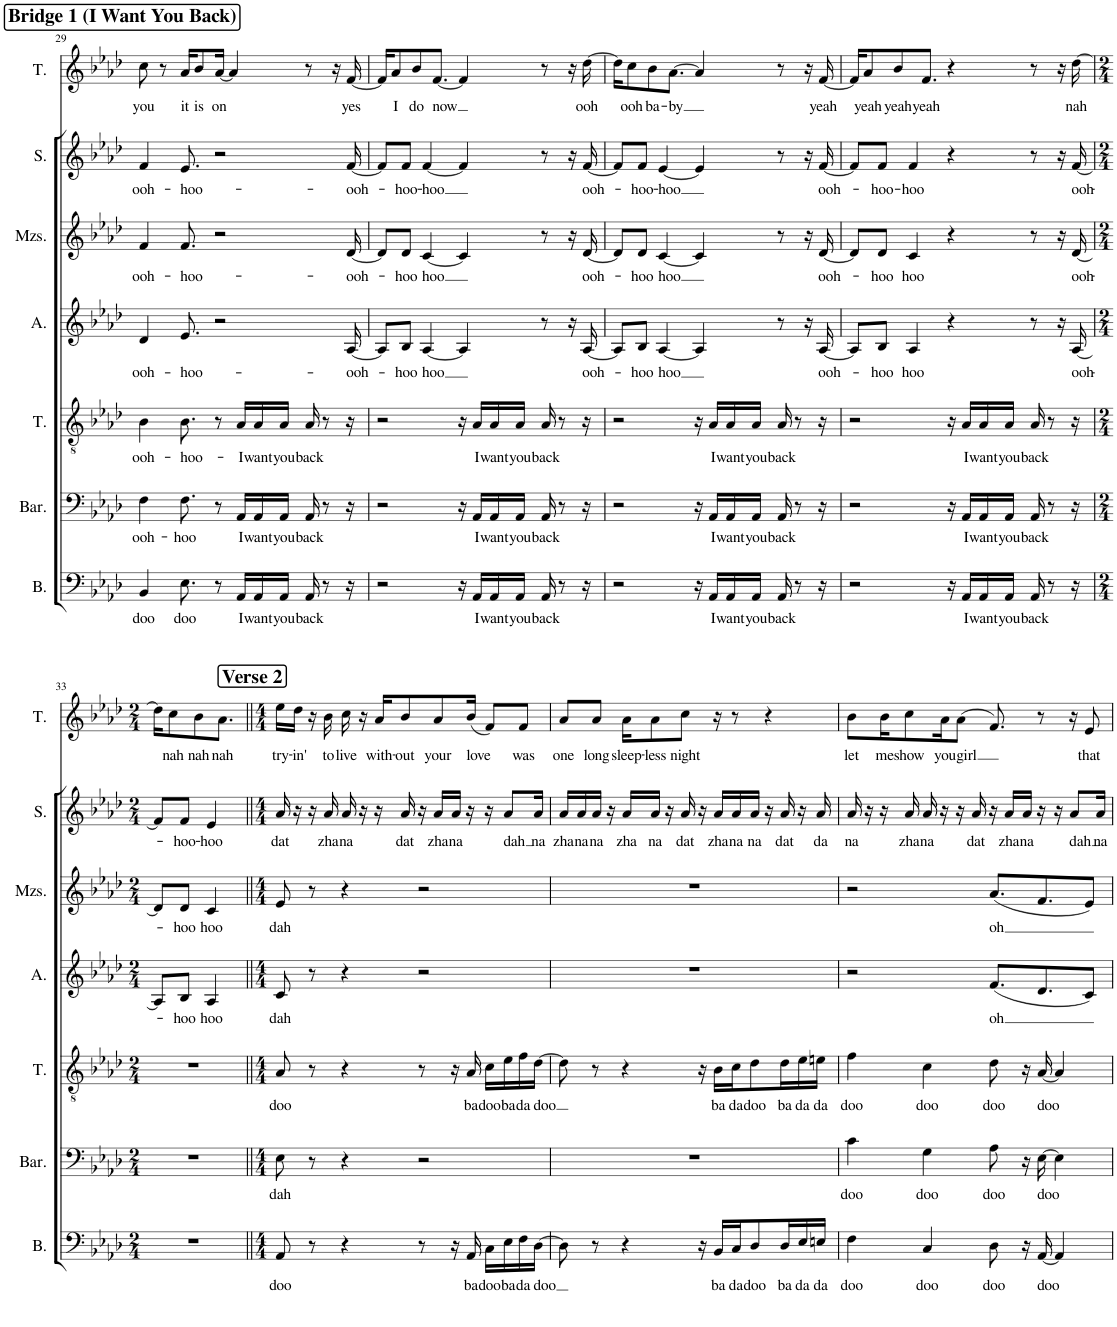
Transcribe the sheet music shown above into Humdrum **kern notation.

**kern	**text	**kern	**text	**kern	**text	**kern	**text	**kern	**text	**kern	**text	**kern	**text
*part7	*part7	*part6	*part6	*part5	*part5	*part4	*part4	*part3	*part3	*part2	*part2	*part1	*part1
*staff7	*staff7	*staff6	*staff6	*staff5	*staff5	*staff4	*staff4	*staff3	*staff3	*staff2	*staff2	*staff1	*staff1
*I"Bass	*	*I"Baritone	*	*I"Tenor	*	*I"Alto	*	*I"Mezzo-soprano	*	*I"Soprano	*	*I"&quot;Tenor&quot;	*
*I'B.	*	*I'Bar.	*	*I'T.	*	*I'A.	*	*I'Mzs.	*	*I'S.	*	*I'T.	*
!!LO:PB:g=z
*clefF4	*	*clefF4	*	*clefGv2	*	*clefG2	*	*clefG2	*	*clefG2	*	*clefG2	*
*k[b-e-a-d-]	*	*k[b-e-a-d-]	*	*k[b-e-a-d-]	*	*k[b-e-a-d-]	*	*k[b-e-a-d-]	*	*k[b-e-a-d-]	*	*k[b-e-a-d-]	*
*M4/4	*	*M4/4	*	*M4/4	*	*M4/4	*	*M4/4	*	*M4/4	*	*M4/4	*
!!LO:REH:place=s1:a:B:cj:fs=14:t=Bridge 1 (I Want You Back)
=29	=29	=29	=29	=29	=29	=29	=29	=29	=29	=29	=29	=29	=29
!	!LO:LY:b	!	!LO:LY:b	!	!LO:LY:b	!	!LO:LY:b	!	!LO:LY:b	!	!LO:LY:b	!	!LO:LY:b
4BB-/	doo	4F\	ooh-	4B-\	ooh-	4d-/	ooh-	4f/	ooh-	4f/	ooh-	8cc\	you
.	.	.	.	.	.	.	.	.	.	.	.	8r	.
!	!LO:LY:b	!	!LO:LY:b	!	!LO:LY:b	!	!LO:LY:b	!	!LO:LY:b	!	!LO:LY:b	!	!LO:LY:b
8.E-\	doo	8.F\	hoo	8.B-\	-hoo-	8.e-/	-hoo-	8.f/	-hoo-	8.e-/	-hoo-	16a-/KL	it
!	!	!	!	!	!	!	!	!	!	!	!	!	!LO:LY:b
.	.	.	.	.	.	.	.	.	.	.	.	8b-/	is
!	!	!	!	!	!	!	!	!	!	!	!	!	!LO:LY:b
8r	.	8r	.	8r	.	2r	.	2r	.	2r	.	[16a-/Jk	on
.	.	.	.	.	.	.	.	.	.	.	.	4a-/]	.
!	!LO:LY:b	!	!LO:LY:b	!	!LO:LY:b	!	!	!	!	!	!	!	!
16AA-/LL	I	16AA-/LL	I	16A-/LL	I	.	.	.	.	.	.	.	.
!	!LO:LY:b	!	!LO:LY:b	!	!LO:LY:b	!	!	!	!	!	!	!	!
16AA-/	want	16AA-/	want	16A-/	want	.	.	.	.	.	.	.	.
!	!LO:LY:b	!	!LO:LY:b	!	!LO:LY:b	!	!	!	!	!	!	!	!
16AA-/JJ	you	16AA-/JJ	you	16A-/JJ	you	.	.	.	.	.	.	.	.
!	!LO:LY:b	!	!LO:LY:b	!	!LO:LY:b	!	!	!	!	!	!	!	!
16AA-/	back	16AA-/	back	16A-/	back	.	.	.	.	.	.	8r	.
8r	.	8r	.	8r	.	.	.	.	.	.	.	.	.
.	.	.	.	.	.	.	.	.	.	.	.	16r	.
!	!	!	!	!	!	!	!LO:LY:b	!	!LO:LY:b	!	!LO:LY:b	!	!LO:LY:b
16r	.	16r	.	16r	.	[16A-/	ooh-	[16d-/	ooh-	[16f/	ooh-	[16f/	yes
=30	=30	=30	=30	=30	=30	=30	=30	=30	=30	=30	=30	=30	=30
2r	.	2r	.	2r	.	8A-/L]	.	8d-/L]	.	8f/L]	.	16f/KL]	.
!	!	!	!	!	!	!	!	!	!	!	!	!	!LO:LY:b
.	.	.	.	.	.	.	.	.	.	.	.	8a-/	I
!	!	!	!	!	!	!	!LO:LY:b	!	!LO:LY:b	!	!LO:LY:b	!	!
.	.	.	.	.	.	8B-/J	-hoo	8d-/J	-hoo	8f/J	-hoo-	.	.
!	!	!	!	!	!	!	!	!	!	!	!	!	!LO:LY:b
.	.	.	.	.	.	.	.	.	.	.	.	8b-/	do
!	!	!	!	!	!	!	!LO:LY:b	!	!LO:LY:b	!	!LO:LY:b	!	!
.	.	.	.	.	.	[4A-/	hoo	[4c/	hoo	[4f/	-hoo	.	.
!	!	!	!	!	!	!	!	!	!	!	!	!	!LO:LY:b
.	.	.	.	.	.	.	.	.	.	.	.	[8.f/J	now
16r	.	16r	.	16r	.	4A-/]	.	4c/]	.	4f/]	.	4f/]	.
!	!LO:LY:b	!	!LO:LY:b	!	!LO:LY:b	!	!	!	!	!	!	!	!
16AA-/LL	I	16AA-/LL	I	16A-/LL	I	.	.	.	.	.	.	.	.
!	!LO:LY:b	!	!LO:LY:b	!	!LO:LY:b	!	!	!	!	!	!	!	!
16AA-/	want	16AA-/	want	16A-/	want	.	.	.	.	.	.	.	.
!	!LO:LY:b	!	!LO:LY:b	!	!LO:LY:b	!	!	!	!	!	!	!	!
16AA-/JJ	you	16AA-/JJ	you	16A-/JJ	you	.	.	.	.	.	.	.	.
!	!LO:LY:b	!	!LO:LY:b	!	!LO:LY:b	!	!	!	!	!	!	!	!
16AA-/	back	16AA-/	back	16A-/	back	8r	.	8r	.	8r	.	8r	.
8r	.	8r	.	8r	.	.	.	.	.	.	.	.	.
.	.	.	.	.	.	16r	.	16r	.	16r	.	16r	.
!	!	!	!	!	!	!	!LO:LY:b	!	!LO:LY:b	!	!LO:LY:b	!	!LO:LY:b
16r	.	16r	.	16r	.	[16A-/	ooh-	[16d-/	ooh-	[16f/	ooh-	[16dd-\	ooh
=31	=31	=31	=31	=31	=31	=31	=31	=31	=31	=31	=31	=31	=31
2r	.	2r	.	2r	.	8A-/L]	.	8d-/L]	.	8f/L]	.	16dd-\KL]	.
!	!	!	!	!	!	!	!	!	!	!	!	!	!LO:LY:b
.	.	.	.	.	.	.	.	.	.	.	.	8cc\	ooh
!	!	!	!	!	!	!	!LO:LY:b	!	!LO:LY:b	!	!LO:LY:b	!	!
.	.	.	.	.	.	8B-/J	-hoo	8d-/J	-hoo	8f/J	-hoo-	.	.
!	!	!	!	!	!	!	!	!	!	!	!	!	!LO:LY:b
.	.	.	.	.	.	.	.	.	.	.	.	8b-\	ba-
!	!	!	!	!	!	!	!LO:LY:b	!	!LO:LY:b	!	!LO:LY:b	!	!
.	.	.	.	.	.	[4A-/	hoo	[4c/	hoo	[4e-/	-hoo	.	.
!	!	!	!	!	!	!	!	!	!	!	!	!	!LO:LY:b
.	.	.	.	.	.	.	.	.	.	.	.	[8.a-\J	-by
16r	.	16r	.	16r	.	4A-/]	.	4c/]	.	4e-/]	.	4a-/]	.
!	!LO:LY:b	!	!LO:LY:b	!	!LO:LY:b	!	!	!	!	!	!	!	!
16AA-/LL	I	16AA-/LL	I	16A-/LL	I	.	.	.	.	.	.	.	.
!	!LO:LY:b	!	!LO:LY:b	!	!LO:LY:b	!	!	!	!	!	!	!	!
16AA-/	want	16AA-/	want	16A-/	want	.	.	.	.	.	.	.	.
!	!LO:LY:b	!	!LO:LY:b	!	!LO:LY:b	!	!	!	!	!	!	!	!
16AA-/JJ	you	16AA-/JJ	you	16A-/JJ	you	.	.	.	.	.	.	.	.
!	!LO:LY:b	!	!LO:LY:b	!	!LO:LY:b	!	!	!	!	!	!	!	!
16AA-/	back	16AA-/	back	16A-/	back	8r	.	8r	.	8r	.	8r	.
8r	.	8r	.	8r	.	.	.	.	.	.	.	.	.
.	.	.	.	.	.	16r	.	16r	.	16r	.	16r	.
!	!	!	!	!	!	!	!LO:LY:b	!	!LO:LY:b	!	!LO:LY:b	!	!LO:LY:b
16r	.	16r	.	16r	.	[16A-/	ooh-	[16d-/	ooh-	[16f/	ooh-	[16f/	yeah
=32	=32	=32	=32	=32	=32	=32	=32	=32	=32	=32	=32	=32	=32
2r	.	2r	.	2r	.	8A-/L]	.	8d-/L]	.	8f/L]	.	16f/KL]	.
!	!	!	!	!	!	!	!	!	!	!	!	!	!LO:LY:b
.	.	.	.	.	.	.	.	.	.	.	.	8a-/	yeah
!	!	!	!	!	!	!	!LO:LY:b	!	!LO:LY:b	!	!LO:LY:b	!	!
.	.	.	.	.	.	8B-/J	-hoo	8d-/J	-hoo	8f/J	-hoo-	.	.
!	!	!	!	!	!	!	!	!	!	!	!	!	!LO:LY:b
.	.	.	.	.	.	.	.	.	.	.	.	8b-/	yeah
!	!	!	!	!	!	!	!LO:LY:b	!	!LO:LY:b	!	!LO:LY:b	!	!
.	.	.	.	.	.	4A-/	hoo	4c/	hoo	4f/	-hoo	.	.
!	!	!	!	!	!	!	!	!	!	!	!	!	!LO:LY:b
.	.	.	.	.	.	.	.	.	.	.	.	8.f/J	yeah
16r	.	16r	.	16r	.	4r	.	4r	.	4r	.	4r	.
!	!LO:LY:b	!	!LO:LY:b	!	!LO:LY:b	!	!	!	!	!	!	!	!
16AA-/LL	I	16AA-/LL	I	16A-/LL	I	.	.	.	.	.	.	.	.
!	!LO:LY:b	!	!LO:LY:b	!	!LO:LY:b	!	!	!	!	!	!	!	!
16AA-/	want	16AA-/	want	16A-/	want	.	.	.	.	.	.	.	.
!	!LO:LY:b	!	!LO:LY:b	!	!LO:LY:b	!	!	!	!	!	!	!	!
16AA-/JJ	you	16AA-/JJ	you	16A-/JJ	you	.	.	.	.	.	.	.	.
!	!LO:LY:b	!	!LO:LY:b	!	!LO:LY:b	!	!	!	!	!	!	!	!
16AA-/	back	16AA-/	back	16A-/	back	8r	.	8r	.	8r	.	8r	.
8r	.	8r	.	8r	.	.	.	.	.	.	.	.	.
.	.	.	.	.	.	16r	.	16r	.	16r	.	16r	.
!	!	!	!	!	!	!	!LO:LY:b	!	!LO:LY:b	!	!LO:LY:b	!	!LO:LY:b
16r	.	16r	.	16r	.	[16A-/	ooh-	[16d-/	ooh-	[16f/	ooh-	[16dd-\	nah
!!LO:LB:g=z
=33	=33	=33	=33	=33	=33	=33	=33	=33	=33	=33	=33	=33	=33
*M2/4	*	*M2/4	*	*M2/4	*	*M2/4	*	*M2/4	*	*M2/4	*	*M2/4	*
2r	.	2r	.	2r	.	8A-/L]	.	8d-/L]	.	8f/L]	.	16dd-\KL]	.
!	!	!	!	!	!	!	!	!	!	!	!	!	!LO:LY:b
.	.	.	.	.	.	.	.	.	.	.	.	8cc\	nah
!	!	!	!	!	!	!	!LO:LY:b	!	!LO:LY:b	!	!LO:LY:b	!	!
.	.	.	.	.	.	8B-/J	-hoo	8d-/J	-hoo	8f/J	-hoo-	.	.
!	!	!	!	!	!	!	!	!	!	!	!	!	!LO:LY:b
.	.	.	.	.	.	.	.	.	.	.	.	8b-\	nah
!	!	!	!	!	!	!	!LO:LY:b	!	!LO:LY:b	!	!LO:LY:b	!	!
.	.	.	.	.	.	4A-/	hoo	4c/	hoo	4e-/	-hoo	.	.
!	!	!	!	!	!	!	!	!	!	!	!	!	!LO:LY:b
.	.	.	.	.	.	.	.	.	.	.	.	8.a-\J	nah
!!LO:REH:place=s1:a:B:cj:fs=14:t=Verse 2
=34||	=34||	=34||	=34||	=34||	=34||	=34||	=34||	=34||	=34||	=34||	=34||	=34||	=34||
*M4/4	*	*M4/4	*	*M4/4	*	*M4/4	*	*M4/4	*	*M4/4	*	*M4/4	*
!	!LO:LY:b	!	!LO:LY:b	!	!LO:LY:b	!	!LO:LY:b	!	!LO:LY:b	!	!LO:LY:b	!	!LO:LY:b
8AA-/	doo	8E-\	dah	8A-/	doo	8c/	dah	8e-/	dah	16a-/	dat	16ee-\LL	try-
!	!	!	!	!	!	!	!	!	!	!	!	!	!LO:LY:b
.	.	.	.	.	.	.	.	.	.	16r	.	16dd-\JJ	-in'
8r	.	8r	.	8r	.	8r	.	8r	.	16r	.	16r	.
!	!	!	!	!	!	!	!	!	!	!	!LO:LY:b	!	!LO:LY:b
.	.	.	.	.	.	.	.	.	.	16a-/	zha	16b-\	to
!	!	!	!	!	!	!	!	!	!	!	!LO:LY:b	!	!LO:LY:b
4r	.	4r	.	4r	.	4r	.	4r	.	16a-/	na	16cc\	live
.	.	.	.	.	.	.	.	.	.	16r	.	16r	.
!	!	!	!	!	!	!	!	!	!	!	!	!	!LO:LY:b
.	.	.	.	.	.	.	.	.	.	16r	.	16a-/KL	with-
!	!	!	!	!	!	!	!	!	!	!	!LO:LY:b	!	!LO:LY:b
.	.	.	.	.	.	.	.	.	.	16a-/	dat	8b-/	-out
8r	.	2r	.	8r	.	2r	.	2r	.	16r	.	.	.
!	!	!	!	!	!	!	!	!	!	!	!LO:LY:b	!	!LO:LY:b
.	.	.	.	.	.	.	.	.	.	16a-/LL	zha	8a-/	your
!	!	!	!	!	!	!	!	!	!	!	!LO:LY:b	!	!
16r	.	.	.	16r	.	.	.	.	.	16a-/JJ	na	.	.
!	!LO:LY:b	!	!	!	!LO:LY:b	!	!	!	!	!	!	!	!LO:LY:b
16AA-/	ba	.	.	16A-/	ba	.	.	.	.	16r	.	(16b-/Jk	love
!	!LO:LY:b	!	!	!	!LO:LY:b	!	!	!	!	!	!	!	!
16C\LL	doo	.	.	16c\LL	doo	.	.	.	.	16r	.	8f/L)	.
!	!LO:LY:b	!	!	!	!LO:LY:b	!	!	!	!	!	!LO:LY:b	!	!
16E-\	ba	.	.	16e-\	ba	.	.	.	.	8a-/L	dah	.	.
!	!LO:LY:b	!	!	!	!LO:LY:b	!	!	!	!	!	!	!	!LO:LY:b
16F\	da	.	.	16f\	da	.	.	.	.	.	.	8f/J	was
!	!LO:LY:b	!	!	!	!LO:LY:b	!	!	!	!	!	!LO:LY:b	!	!
[16D-\JJ	doo	.	.	[16d-\JJ	doo	.	.	.	.	16a-/Jk	na	.	.
=35	=35	=35	=35	=35	=35	=35	=35	=35	=35	=35	=35	=35	=35
!	!	!	!	!	!	!	!	!	!	!	!LO:LY:b	!	!LO:LY:b
8D-\]	.	1r	.	8d-\]	.	1r	.	1r	.	16a-/LL	zha	8a-/L	one
!	!	!	!	!	!	!	!	!	!	!	!LO:LY:b	!	!
.	.	.	.	.	.	.	.	.	.	16a-/	na	.	.
!	!	!	!	!	!	!	!	!	!	!	!LO:LY:b	!	!LO:LY:b
8r	.	.	.	8r	.	.	.	.	.	16a-/JJ	na	8a-/J	long
.	.	.	.	.	.	.	.	.	.	16r	.	.	.
!	!	!	!	!	!	!	!	!	!	!	!LO:LY:b	!	!LO:LY:b
4r	.	.	.	4r	.	.	.	.	.	16a-/LL	zha	16a-\KL	sleep-
!	!	!	!	!	!	!	!	!	!	!	!LO:LY:b	!	!LO:LY:b
.	.	.	.	.	.	.	.	.	.	16a-/JJ	na	8a-\	-less
.	.	.	.	.	.	.	.	.	.	16r	.	.	.
!	!	!	!	!	!	!	!	!	!	!	!LO:LY:b	!	!LO:LY:b
.	.	.	.	.	.	.	.	.	.	16a-/	dat	8cc\J	night
16r	.	.	.	16r	.	.	.	.	.	16r	.	.	.
!	!LO:LY:b	!	!	!	!LO:LY:b	!	!	!	!	!	!LO:LY:b	!	!
16BB-/LL	ba	.	.	16B-\LL	ba	.	.	.	.	16a-/LL	zha	16r	.
!	!LO:LY:b	!	!	!	!LO:LY:b	!	!	!	!	!	!LO:LY:b	!	!
16C/J	da	.	.	16c\J	da	.	.	.	.	16a-/	na	8r	.
!	!LO:LY:b	!	!	!	!LO:LY:b	!	!	!	!	!	!LO:LY:b	!	!
8D-/	doo	.	.	8d-\	doo	.	.	.	.	16a-/JJ	na	.	.
.	.	.	.	.	.	.	.	.	.	16r	.	4r	.
!	!LO:LY:b	!	!	!	!LO:LY:b	!	!	!	!	!	!LO:LY:b	!	!
16D-/L	ba	.	.	16d-\L	ba	.	.	.	.	16a-/	dat	.	.
!	!LO:LY:b	!	!	!	!LO:LY:b	!	!	!	!	!	!	!	!
16E-/	da	.	.	16e-\	da	.	.	.	.	16r	.	.	.
!	!LO:LY:b	!	!	!	!LO:LY:b	!	!	!	!	!	!LO:LY:b	!	!
16En/JJ	da	.	.	16en\JJ	da	.	.	.	.	16a-/	da	.	.
=36	=36	=36	=36	=36	=36	=36	=36	=36	=36	=36	=36	=36	=36
!	!LO:LY:b	!	!LO:LY:b	!	!LO:LY:b	!	!	!	!	!	!LO:LY:b	!	!LO:LY:b
4F\	doo	4c\	doo	4f\	doo	2r	.	2r	.	16a-/	na	8b-\L	let
.	.	.	.	.	.	.	.	.	.	16r	.	.	.
!	!	!	!	!	!	!	!	!	!	!	!	!	!LO:LY:b
.	.	.	.	.	.	.	.	.	.	16r	.	16b-\K	me
!	!	!	!	!	!	!	!	!	!	!	!LO:LY:b	!	!LO:LY:b
.	.	.	.	.	.	.	.	.	.	16a-/	zha	8cc\	show
!	!LO:LY:b	!	!LO:LY:b	!	!LO:LY:b	!	!	!	!	!	!LO:LY:b	!	!
4C/	doo	4G\	doo	4c\	doo	.	.	.	.	16a-/	na	.	.
!	!	!	!	!	!	!	!	!	!	!	!	!	!LO:LY:b
.	.	.	.	.	.	.	.	.	.	16r	.	16a-\K	you
!	!	!	!	!	!	!	!	!	!	!	!	!	!LO:LY:b
.	.	.	.	.	.	.	.	.	.	16r	.	(8a-\J	girl
!	!	!	!	!	!	!	!	!	!	!	!LO:LY:b	!	!
.	.	.	.	.	.	.	.	.	.	16a-/	dat	.	.
!	!LO:LY:b	!	!LO:LY:b	!	!LO:LY:b	!	!LO:LY:b	!	!LO:LY:b	!	!	!	!
8D-\	doo	8A-\	doo	8d-\	doo	(8.f/L	oh	(8.a-/L	oh	16r	.	8.f/)	.
!	!	!	!	!	!	!	!	!	!	!	!LO:LY:b	!	!
.	.	.	.	.	.	.	.	.	.	16a-/LL	zha	.	.
!	!	!	!	!	!	!	!	!	!	!	!LO:LY:b	!	!
16r	.	16r	.	16r	.	.	.	.	.	16a-/JJ	na	.	.
!	!LO:LY:b	!	!LO:LY:b	!	!LO:LY:b	!	!	!	!	!	!	!	!
[16AA-/	doo	[16E-\	doo	[16A-/	doo	8.d-/	.	8.f/	.	16r	.	8r	.
4AA-/]	.	4E-\]	.	4A-/]	.	.	.	.	.	16r	.	.	.
!	!	!	!	!	!	!	!	!	!	!	!LO:LY:b	!	!
.	.	.	.	.	.	.	.	.	.	8a-/L	dah	16r	.
!	!	!	!	!	!	!	!	!	!	!	!	!	!LO:LY:b
.	.	.	.	.	.	8c/J)	.	8e-/J)	.	.	.	8e-/	that
!	!	!	!	!	!	!	!	!	!	!	!LO:LY:b	!	!
.	.	.	.	.	.	.	.	.	.	16a-/Jk	na	.	.
=	=	=	=	=	=	=	=	=	=	=	=	=	=
*-	*-	*-	*-	*-	*-	*-	*-	*-	*-	*-	*-	*-	*-
